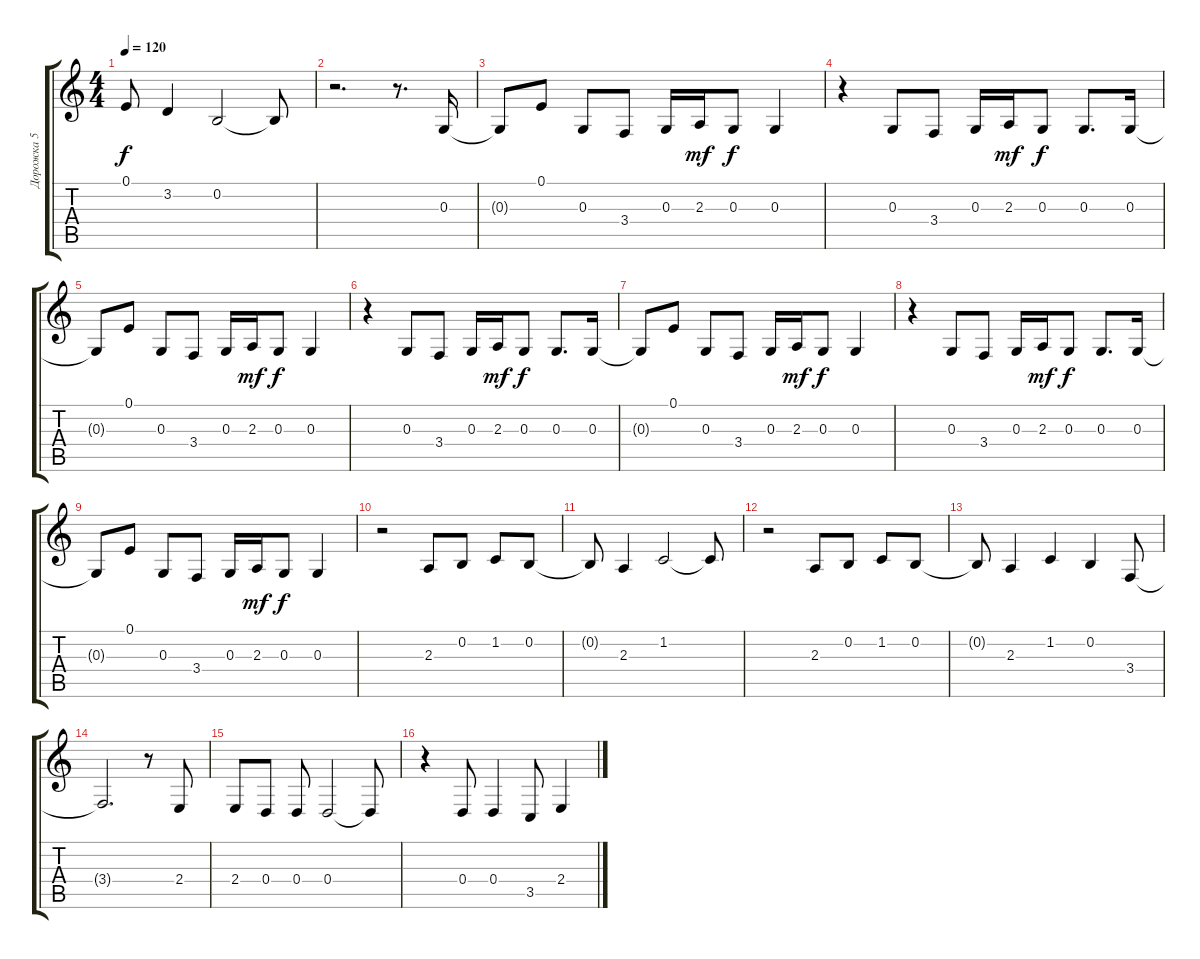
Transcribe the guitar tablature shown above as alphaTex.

\track ("Дорожка 5" "Дорожка 5") {instrument koto}
\staff {score tabs}
\tuning (E4 B3 G3 D3 A2 E2) {hide}
\ts (4 4)
\tempo 120
\clef g2
\ks c
0.1{t}.8{dy f} 3.2.4 0.2.2 0.2{t}.8 |
r.2{d} r.8{d} 0.3.16{instrument distortionguitar} |
0.3{t}.8 0.1.8{volume 9 instrument distortionguitar} 0.3.8 3.4.8 0.3.16 2.3.16{dy mf} 0.3.8{dy f} 0.3.4 |
r.4 0.3.8{volume 7 instrument distortionguitar} 3.4.8 0.3.16 2.3.16{dy mf} 0.3.8{dy f} 0.3.8{d} 0.3.16 |
0.3{t}.8 0.1.8{volume 12 instrument distortionguitar} 0.3.8 3.4.8 0.3.16 2.3.16{dy mf} 0.3.8{dy f} 0.3.4 |
r.4 0.3.8{volume 7 instrument distortionguitar} 3.4.8 0.3.16 2.3.16{dy mf} 0.3.8{dy f} 0.3.8{d} 0.3.16 |
0.3{t}.8 0.1.8{volume 12 instrument distortionguitar} 0.3.8 3.4.8 0.3.16 2.3.16{dy mf} 0.3.8{dy f} 0.3.4 |
r.4 0.3.8{volume 7 instrument distortionguitar} 3.4.8 0.3.16 2.3.16{dy mf} 0.3.8{dy f} 0.3.8{d} 0.3.16 |
0.3{t}.8 0.1.8{volume 12 instrument distortionguitar} 0.3.8 3.4.8 0.3.16 2.3.16{dy mf} 0.3.8{dy f} 0.3.4 |
r.2 2.3.8{volume 12 instrument koto} 0.2.8 1.2.8 0.2.8 |
0.2{t}.8 2.3.4 1.2.2 1.2{t}.8 |
r.2 2.3.8 0.2.8 1.2.8 0.2.8 |
0.2{t}.8 2.3.4 1.2.4 0.2.4 3.4.8 |
3.4{t}.2{d} r.8 2.4.8 |
2.4.8 0.4.8 0.4.8 0.4.2 0.4{t}.8 |
r.4 0.4.8 0.4.4 3.5.8 2.4.4
